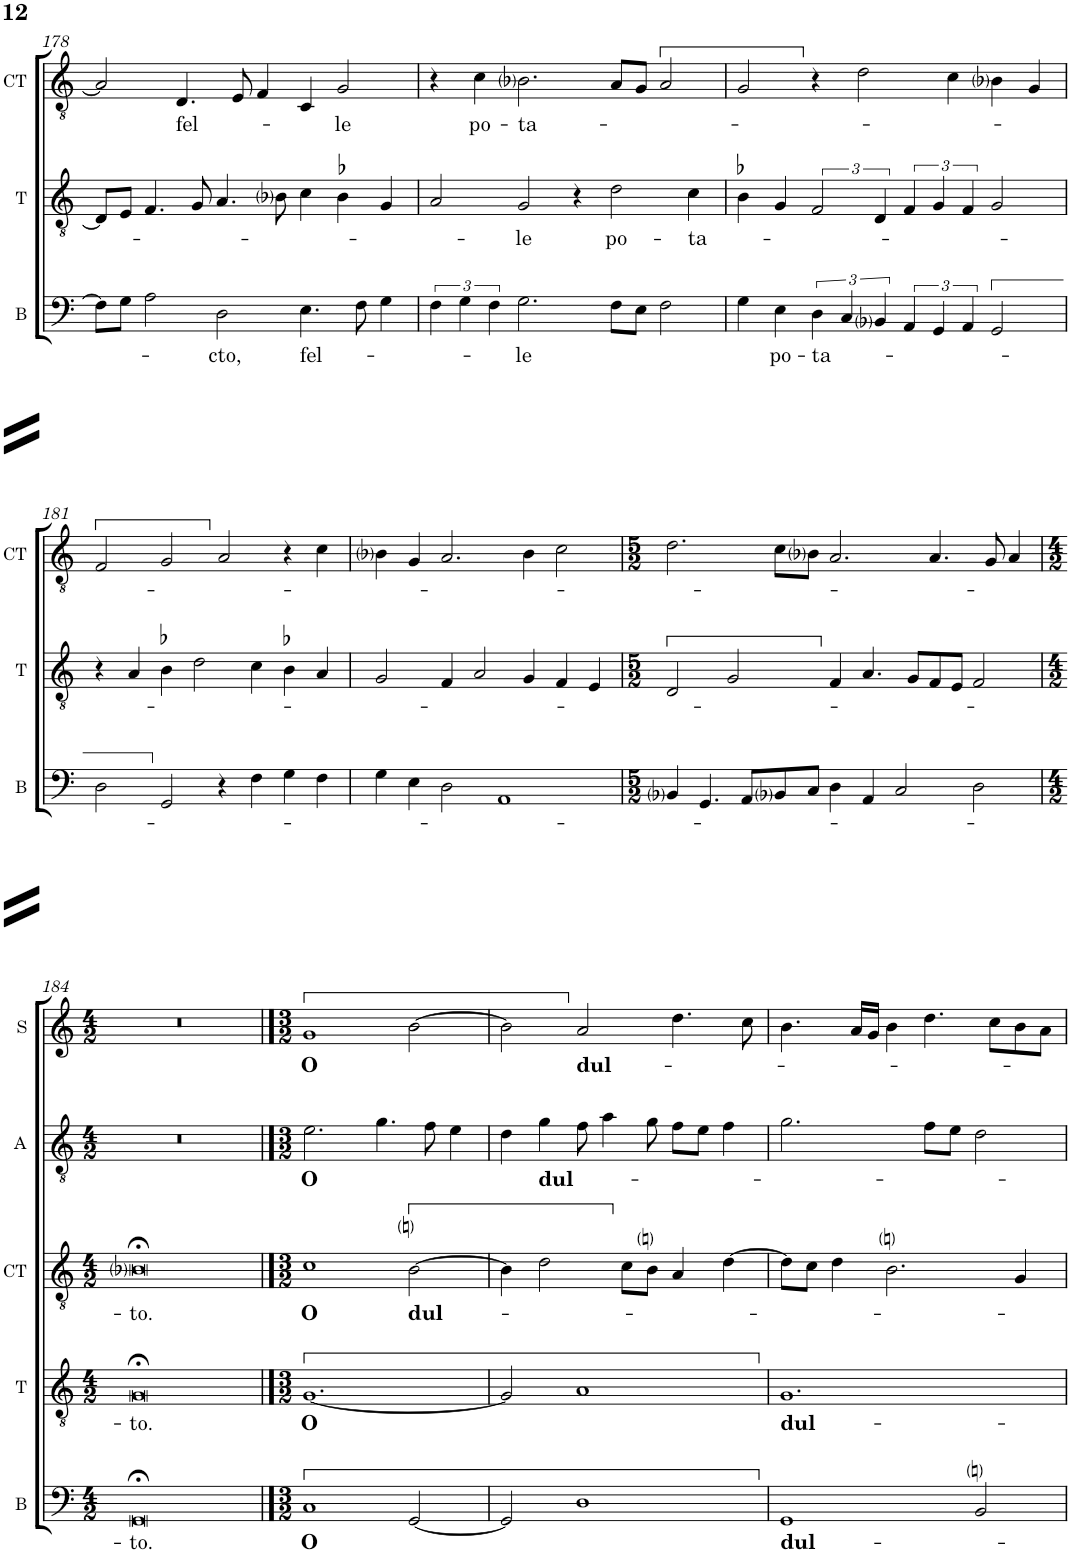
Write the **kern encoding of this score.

**kern	**text	**kern	**text	**kern	**text	**kern	**text	**kern	**text
*part5	*part5	*part4	*part4	*part3	*part3	*part2	*part2	*part1	*part1
*staff5	*staff5	*staff4	*staff4	*staff3	*staff3	*staff2	*staff2	*staff1	*staff1
*I"B	*	*I"Tenor	*	*I"Contratenor	*	*I"A	*	*I"S	*
*I'B	*	*I'T	*	*I'CT	*	*I'A	*	*I'S	*
!!LO:PB:g=z
*clefF4	*	*clefGv2	*	*clefGv2	*	*clefGv2	*	*clefG2	*
*k[]	*	*k[]	*	*k[]	*	*k[]	*	*k[]	*
*M4/2	*	*M4/2	*	*M4/2	*	*M4/2	*	*M4/2	*
=178	=178	=178	=178	=178	=178	=178	=178	=178	=178
8F\L]	.	8D/L]	.	2A/]	.	0r	.	0r	.
8G\J	.	8E/J	.	.	.	.	.	.	.
2A\	.	4.F/	.	.	.	.	.	.	.
!	!	!	!	!	!LO:LY:b	!	!	!	!
.	.	.	.	4.D/	fel-	.	.	.	.
.	.	8G/	.	.	.	.	.	.	.
!	!LO:LY:b	!	!	!	!	!	!	!	!
2D\	-cto,	4.A/	.	.	.	.	.	.	.
.	.	.	.	8E/	.	.	.	.	.
.	.	.	.	4F/	.	.	.	.	.
.	.	8B-i\	.	.	.	.	.	.	.
!	!LO:LY:b	!	!	!	!	!	!	!	!
4.E\	fel-	4c\	.	4C/	.	.	.	.	.
!	!	!	!	!	!LO:LY:b	!	!	!	!
.	.	4B-X\	.	2G/	-le	.	.	.	.
8F\	.	.	.	.	.	.	.	.	.
4G\	.	4G/	.	.	.	.	.	.	.
=179	=179	=179	=179	=179	=179	=179	=179	=179	=179
6F\	.	2A/	.	4r	.	0r	.	0r	.
6G\	.	.	.	.	.	.	.	.	.
!	!	!	!	!	!LO:LY:b	!	!	!	!
.	.	.	.	4c\	po-	.	.	.	.
6F\	.	.	.	.	.	.	.	.	.
!	!LO:LY:b	!	!LO:LY:b	!	!LO:LY:b	!	!	!	!
2.G\	-le	2G/	-le	2.B-i\	-ta-	.	.	.	.
.	.	4r	.	.	.	.	.	.	.
!	!	!	!LO:LY:b	!	!	!	!	!	!
8F\L	.	2d\	po-	8A/L	.	.	.	.	.
8E\J	.	.	.	8G/J	.	.	.	.	.
2F\	.	.	.	2A/	.	.	.	.	.
!	!	!	!LO:LY:b	!	!	!	!	!	!
.	.	4c\	-ta-	.	.	.	.	.	.
=180	=180	=180	=180	=180	=180	=180	=180	=180	=180
4G\	.	4B-X\	.	2G/	.	0r	.	0r	.
!	!LO:LY:b	!	!	!	!	!	!	!	!
4E\	po-	4G/	.	.	.	.	.	.	.
!	!LO:LY:b	!	!	!	!	!	!	!	!
6D\	-ta-	3F/	.	4r	.	.	.	.	.
6C/	.	.	.	.	.	.	.	.	.
.	.	.	.	2d\	.	.	.	.	.
6BB-i/	.	6D/	.	.	.	.	.	.	.
6AA/	.	6F/	.	.	.	.	.	.	.
6GG/	.	6G/	.	.	.	.	.	.	.
.	.	.	.	4c\	.	.	.	.	.
6AA/	.	6F/	.	.	.	.	.	.	.
2GG/	.	2G/	.	4B-i\	.	.	.	.	.
.	.	.	.	4G/	.	.	.	.	.
!!LO:LB:g=z
=181	=181	=181	=181	=181	=181	=181	=181	=181	=181
2D\	.	4r	.	2F/	.	0r	.	0r	.
.	.	4A/	.	.	.	.	.	.	.
2GG/	.	4B-X\	.	2G/	.	.	.	.	.
.	.	2d\	.	.	.	.	.	.	.
4r	.	.	.	2A/	.	.	.	.	.
4F\	.	4c\	.	.	.	.	.	.	.
4G\	.	4B-X\	.	4r	.	.	.	.	.
4F\	.	4A/	.	4c\	.	.	.	.	.
=182	=182	=182	=182	=182	=182	=182	=182	=182	=182
4G\	.	2G/	.	4B-i\	.	0r	.	0r	.
4E\	.	.	.	4G/	.	.	.	.	.
2D\	.	4F/	.	2.A/	.	.	.	.	.
.	.	2A/	.	.	.	.	.	.	.
1AA	.	.	.	.	.	.	.	.	.
.	.	4G/	.	4B-\	.	.	.	.	.
.	.	4F/	.	2c\	.	.	.	.	.
.	.	4E/	.	.	.	.	.	.	.
=183	=183	=183	=183	=183	=183	=183	=183	=183	=183
*M5/2	*	*M5/2	*	*M5/2	*	*M5/2	*	*M5/2	*
4BB-i/	.	2D/	.	2.d\	.	2%5r	.	2%5r	.
4.GG/	.	.	.	.	.	.	.	.	.
.	.	2G/	.	.	.	.	.	.	.
8AA/L	.	.	.	.	.	.	.	.	.
8BB-i/	.	.	.	8c\L	.	.	.	.	.
8C/J	.	.	.	8B-i\J	.	.	.	.	.
4D\	.	4F/	.	2.A/	.	.	.	.	.
4AA/	.	4.A/	.	.	.	.	.	.	.
2C/	.	.	.	.	.	.	.	.	.
.	.	8G/L	.	.	.	.	.	.	.
.	.	8F/	.	4.A/	.	.	.	.	.
.	.	8E/J	.	.	.	.	.	.	.
2D\	.	2F/	.	.	.	.	.	.	.
.	.	.	.	8G/	.	.	.	.	.
.	.	.	.	4A/	.	.	.	.	.
!!LO:LB:g=z
=184	=184	=184	=184	=184	=184	=184	=184	=184	=184
*M4/2	*	*M4/2	*	*M4/2	*	*M4/2	*	*M4/2	*
!	!LO:LY:b	!	!LO:LY:b	!	!LO:LY:b	!	!	!	!
0GG;<	to.	0G;<	to.	0B-i;<	to.	0r	.	0r	.
==185	==185	==185	==185	==185	==185	==185	==185	==185	==185
*M3/2	*	*M3/2	*	*M3/2	*	*M3/2	*	*M3/2	*
!	!LO:LY:b	!	!LO:LY:b	!	!LO:LY:b	!	!LO:LY:b	!	!LO:LY:b
1C	O	[1.G	O	1c	O	2.e\	O	1g	O
.	.	.	.	.	.	4.g\	.	.	.
!	!	!	!	!	!LO:LY:b	!	!	!	!
[2GG/	.	.	.	[2Bni\	dul-	.	.	[2b\	.
.	.	.	.	.	.	8f\	.	.	.
.	.	.	.	.	.	4e\	.	.	.
=186	=186	=186	=186	=186	=186	=186	=186	=186	=186
2GG/]	.	2G/]	.	4B\]	.	4d\	.	2b\]	.
!	!	!	!	!	!	!	!LO:LY:b	!	!
.	.	.	.	2d\	.	4g\	dul-	.	.
!	!	!	!	!	!	!	!	!	!LO:LY:b
1D	.	1A	.	.	.	8f\	.	2a/	dul-
.	.	.	.	.	.	4a\	.	.	.
.	.	.	.	8c\L	.	.	.	.	.
.	.	.	.	8Bni\J	.	8g\	.	.	.
.	.	.	.	4A/	.	8f\L	.	4.dd\	.
.	.	.	.	.	.	8e\J	.	.	.
.	.	.	.	[4d\	.	4f\	.	.	.
.	.	.	.	.	.	.	.	8cc\	.
=187	=187	=187	=187	=187	=187	=187	=187	=187	=187
!	!LO:LY:b	!	!LO:LY:b	!	!	!	!	!	!
1GG	dul-	1.G	dul-	8d\L]	.	2.g\	.	4.b\	.
.	.	.	.	8c\J	.	.	.	.	.
.	.	.	.	4d\	.	.	.	.	.
.	.	.	.	.	.	.	.	16a/LL	.
.	.	.	.	.	.	.	.	16g/JJ	.
.	.	.	.	2.Bni\	.	.	.	4b\	.
.	.	.	.	.	.	8f\L	.	4.dd\	.
.	.	.	.	.	.	8e\J	.	.	.
2BBni/	.	.	.	.	.	2d\	.	.	.
.	.	.	.	.	.	.	.	8cc\L	.
.	.	.	.	4G/	.	.	.	8b\	.
.	.	.	.	.	.	.	.	8a\J	.
=	=	=	=	=	=	=	=	=	=
*-	*-	*-	*-	*-	*-	*-	*-	*-	*-
